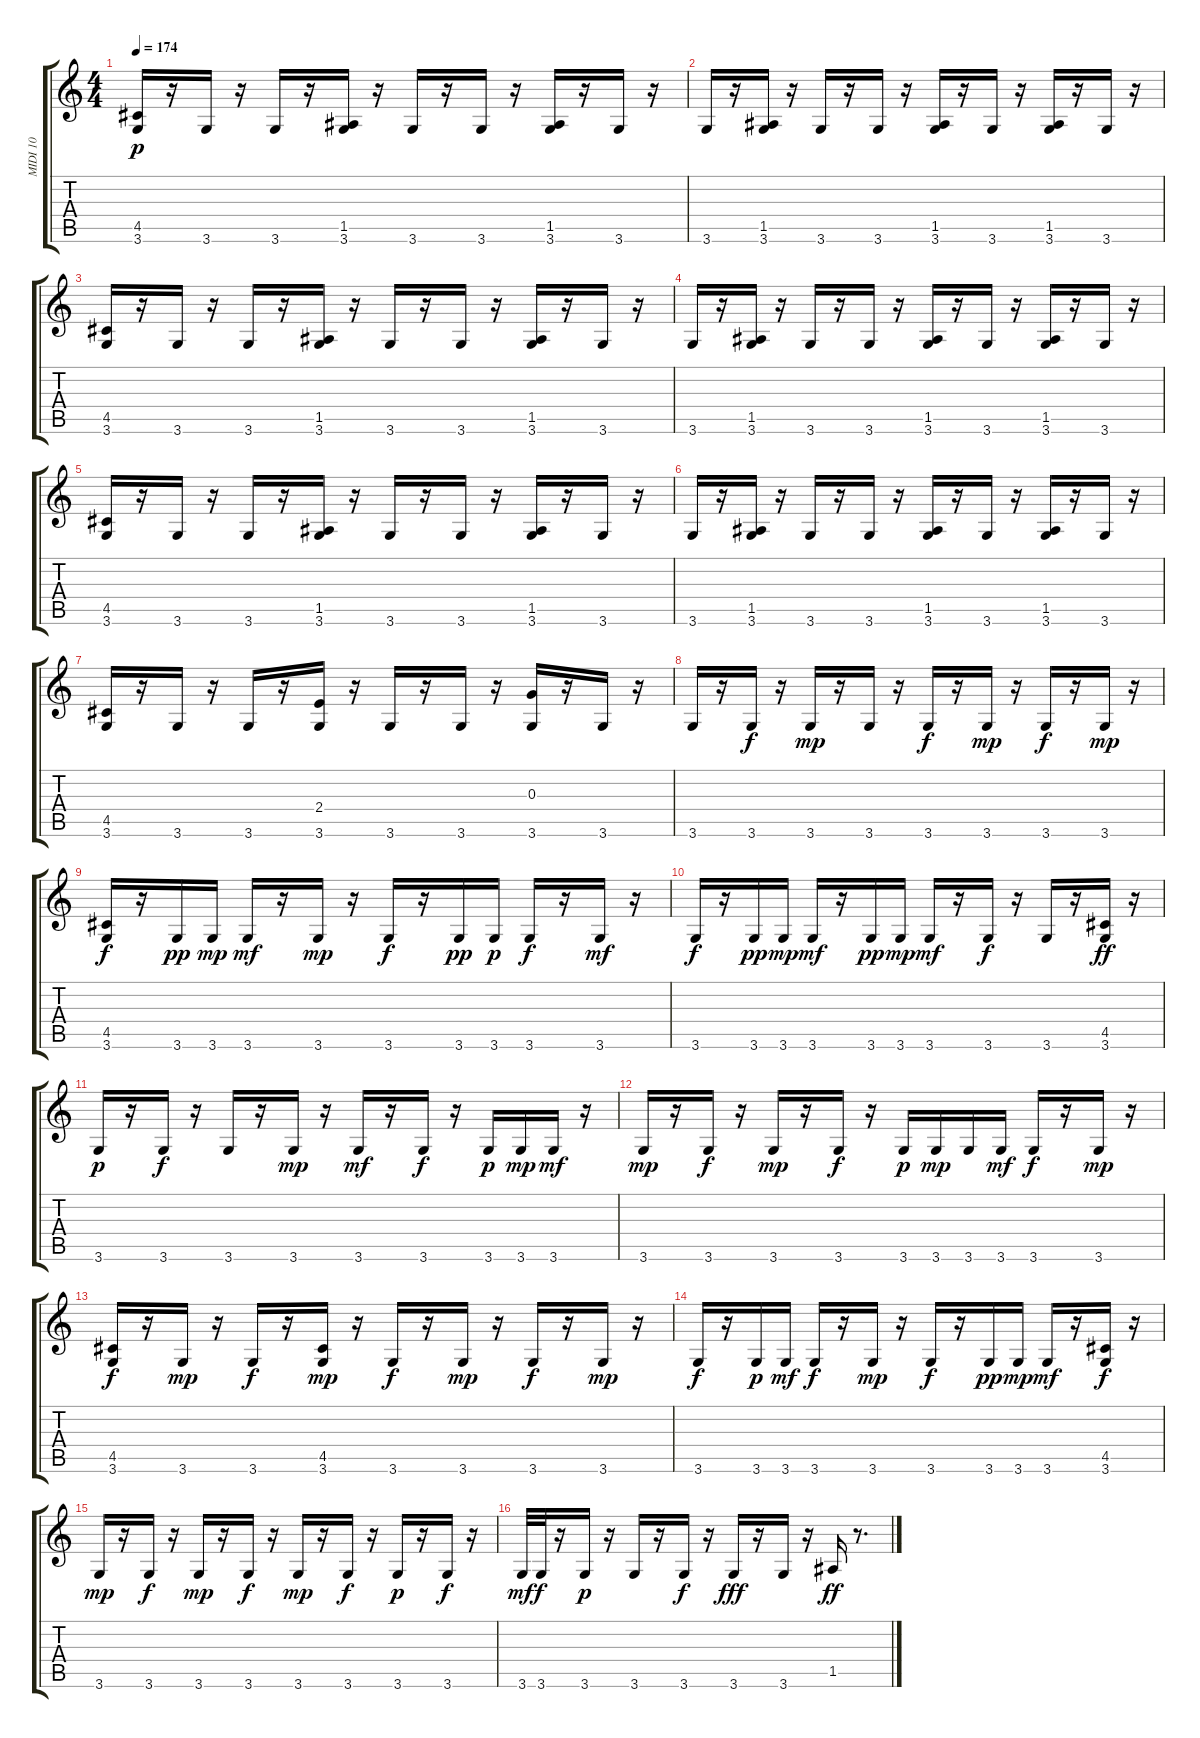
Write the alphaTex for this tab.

\track ("MIDI 10" "MIDI 10") {instrument acousticguitarnylon}
\staff {score tabs}
\tuning (E4 B3 G3 D3 A2 E2) {hide}
\ts (4 4)
\tempo 174
\clef g2
\ks c
(4.5 3.6).16{dy p} r.16 3.6.16 r.16 3.6.16 r.16 (1.5 3.6).16 r.16 3.6.16 r.16 3.6.16 r.16 (1.5 3.6).16 r.16 3.6.16 r.16 |
3.6.16 r.16 (1.5 3.6).16 r.16 3.6.16 r.16 3.6.16 r.16 (1.5 3.6).16 r.16 3.6.16 r.16 (1.5 3.6).16 r.16 3.6.16 r.16 |
(4.5 3.6).16 r.16 3.6.16 r.16 3.6.16 r.16 (1.5 3.6).16 r.16 3.6.16 r.16 3.6.16 r.16 (1.5 3.6).16 r.16 3.6.16 r.16 |
3.6.16 r.16 (1.5 3.6).16 r.16 3.6.16 r.16 3.6.16 r.16 (1.5 3.6).16 r.16 3.6.16 r.16 (1.5 3.6).16 r.16 3.6.16 r.16 |
(4.5 3.6).16 r.16 3.6.16 r.16 3.6.16 r.16 (1.5 3.6).16 r.16 3.6.16 r.16 3.6.16 r.16 (1.5 3.6).16 r.16 3.6.16 r.16 |
3.6.16 r.16 (1.5 3.6).16 r.16 3.6.16 r.16 3.6.16 r.16 (1.5 3.6).16 r.16 3.6.16 r.16 (1.5 3.6).16 r.16 3.6.16 r.16 |
(4.5 3.6).16 r.16 3.6.16 r.16 3.6.16 r.16 (2.4 3.6).16 r.16 3.6.16 r.16 3.6.16 r.16 (0.3 3.6).16 r.16 3.6.16 r.16 |
3.6.16 r.16 3.6.16{dy f} r.16 3.6.16{dy mp} r.16 3.6.16 r.16 3.6.16{dy f} r.16 3.6.16{dy mp} r.16 3.6.16{dy f} r.16 3.6.16{dy mp} r.16 |
(4.5 3.6).16{dy f} r.16 3.6.16{dy pp} 3.6.16{dy mp} 3.6.16{dy mf} r.16 3.6.16{dy mp} r.16 3.6.16{dy f} r.16 3.6.16{dy pp} 3.6.16{dy p} 3.6.16{dy f} r.16 3.6.16{dy mf} r.16 |
3.6.16{dy f} r.16 3.6.16{dy pp} 3.6.16{dy mp} 3.6.16{dy mf} r.16 3.6.16{dy pp} 3.6.16{dy mp} 3.6.16{dy mf} r.16 3.6.16{dy f} r.16 3.6.16 r.16 (4.5 3.6).16{dy ff} r.16 |
3.6.16{dy p} r.16 3.6.16{dy f} r.16 3.6.16 r.16 3.6.16{dy mp} r.16 3.6.16{dy mf} r.16 3.6.16{dy f} r.16 3.6.16{dy p} 3.6.16{dy mp} 3.6.16{dy mf} r.16 |
3.6.16{dy mp} r.16 3.6.16{dy f} r.16 3.6.16{dy mp} r.16 3.6.16{dy f} r.16 3.6.16{dy p} 3.6.16{dy mp} 3.6.16 3.6.16{dy mf} 3.6.16{dy f} r.16 3.6.16{dy mp} r.16 |
(4.5 3.6).16{dy f} r.16 3.6.16{dy mp} r.16 3.6.16{dy f} r.16 (4.5 3.6).16{dy mp} r.16 3.6.16{dy f} r.16 3.6.16{dy mp} r.16 3.6.16{dy f} r.16 3.6.16{dy mp} r.16 |
3.6.16{dy f} r.16 3.6.16{dy p} 3.6.16{dy mf} 3.6.16{dy f} r.16 3.6.16{dy mp} r.16 3.6.16{dy f} r.16 3.6.16{dy pp} 3.6.16{dy mp} 3.6.16{dy mf} r.16 (4.5 3.6).16{dy f} r.16 |
3.6.16{dy mp} r.16 3.6.16{dy f} r.16 3.6.16{dy mp} r.16 3.6.16{dy f} r.16 3.6.16{dy mp} r.16 3.6.16{dy f} r.16 3.6.16{dy p} r.16 3.6.16{dy f} r.16 |
3.6.32{dy mf} 3.6.32{dy f} r.16 3.6.16{dy p} r.16 3.6.16 r.16 3.6.16{dy f} r.16 3.6.16{dy fff} r.16 3.6.16 r.16 1.5.16{dy ff} r.8{d}
